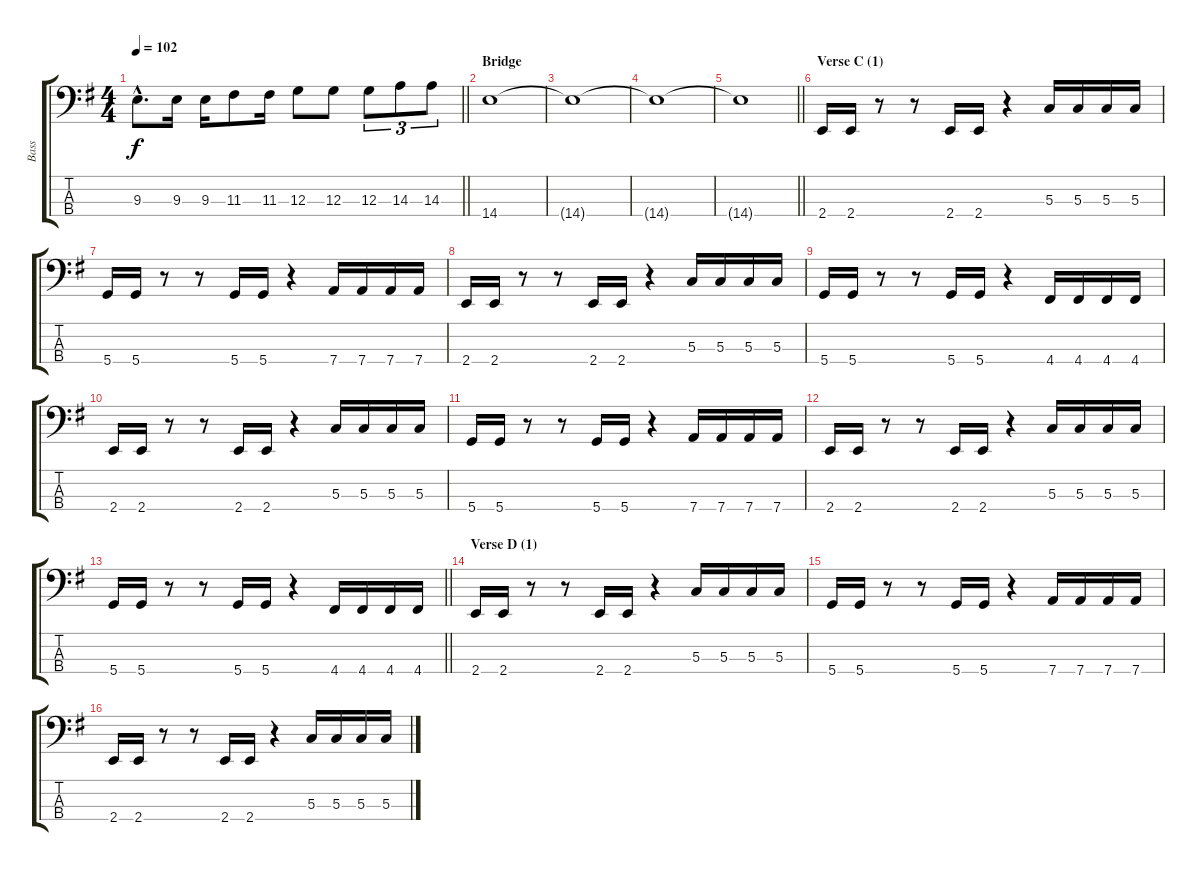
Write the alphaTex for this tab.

\track ("Bass" "Bass") {instrument electricbasspick}
\staff {score tabs}
\tuning (F2 C2 G1 D1) {hide}
\ts (4 4)
\tempo 102
\clef f4
\barLineRight lightlight
\ks eminor
9.3{hac}.8{d dy f} 9.3.16 9.3.16 11.3.8 11.3.16 12.3.8 12.3.8 12.3.8{tu (3 2)} 14.3.8{tu (3 2)} 14.3.8{tu (3 2)} |
\section ("" "Bridge")
14.4.1 |
14.4{t}.1 |
14.4{t}.1 |
\barLineRight lightlight
14.4{t}.1 |
\section ("" "Verse C (1)")
2.4.16 2.4.16 r.8 r.8 2.4.16 2.4.16 r.4 5.3.16 5.3.16 5.3.16 5.3.16 |
5.4.16 5.4.16 r.8 r.8 5.4.16 5.4.16 r.4 7.4.16 7.4.16 7.4.16 7.4.16 |
2.4.16 2.4.16 r.8 r.8 2.4.16 2.4.16 r.4 5.3.16 5.3.16 5.3.16 5.3.16 |
5.4.16 5.4.16 r.8 r.8 5.4.16 5.4.16 r.4 4.4.16 4.4.16 4.4.16 4.4.16 |
2.4.16 2.4.16 r.8 r.8 2.4.16 2.4.16 r.4 5.3.16 5.3.16 5.3.16 5.3.16 |
5.4.16 5.4.16 r.8 r.8 5.4.16 5.4.16 r.4 7.4.16 7.4.16 7.4.16 7.4.16 |
2.4.16 2.4.16 r.8 r.8 2.4.16 2.4.16 r.4 5.3.16 5.3.16 5.3.16 5.3.16 |
\barLineRight lightlight
5.4.16 5.4.16 r.8 r.8 5.4.16 5.4.16 r.4 4.4.16 4.4.16 4.4.16 4.4.16 |
\section ("" "Verse D (1)")
2.4.16 2.4.16 r.8 r.8 2.4.16 2.4.16 r.4 5.3.16 5.3.16 5.3.16 5.3.16 |
5.4.16 5.4.16 r.8 r.8 5.4.16 5.4.16 r.4 7.4.16 7.4.16 7.4.16 7.4.16 |
2.4.16 2.4.16 r.8 r.8 2.4.16 2.4.16 r.4 5.3.16 5.3.16 5.3.16 5.3.16
